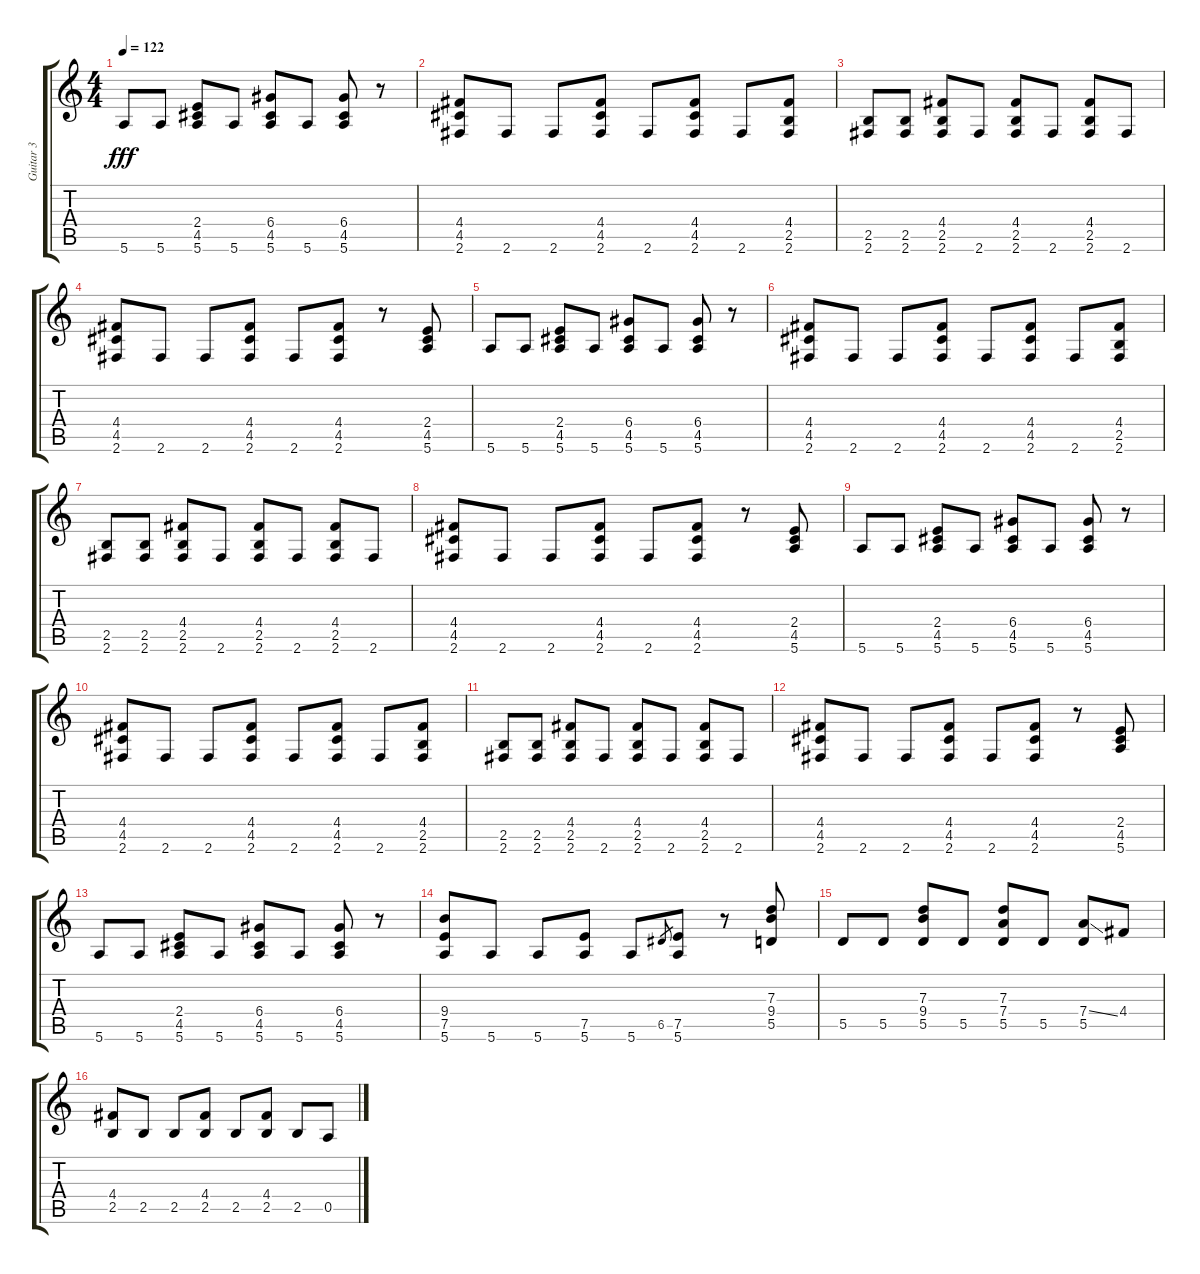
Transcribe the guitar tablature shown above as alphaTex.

\track ("Guitar 3" "Guitar 3") {instrument overdrivenguitar}
\staff {score tabs}
\tuning (E4 B3 G3 D3 A2 E2) {hide}
\ts (4 4)
\tempo 122
\clef g2
\ks c
5.6.8{dy fff} 5.6.8 (2.4 4.5 5.6).8 5.6.8 (6.4 4.5 5.6).8 5.6.8 (6.4 4.5 5.6).8 r.8 |
(4.4 4.5 2.6).8 2.6.8 2.6.8 (4.4 4.5 2.6).8 2.6.8 (4.4 4.5 2.6).8 2.6.8 (4.4 2.5 2.6).8 |
(2.5 2.6).8 (2.5 2.6).8 (4.4 2.5 2.6).8 2.6.8 (4.4 2.5 2.6).8 2.6.8 (4.4 2.5 2.6).8 2.6.8 |
(4.4 4.5 2.6).8 2.6.8 2.6.8 (4.4 4.5 2.6).8 2.6.8 (4.4 4.5 2.6).8 r.8 (2.4 4.5 5.6).8 |
5.6.8 5.6.8 (2.4 4.5 5.6).8 5.6.8 (6.4 4.5 5.6).8 5.6.8 (6.4 4.5 5.6).8 r.8 |
(4.4 4.5 2.6).8 2.6.8 2.6.8 (4.4 4.5 2.6).8 2.6.8 (4.4 4.5 2.6).8 2.6.8 (4.4 2.5 2.6).8 |
(2.5 2.6).8 (2.5 2.6).8 (4.4 2.5 2.6).8 2.6.8 (4.4 2.5 2.6).8 2.6.8 (4.4 2.5 2.6).8 2.6.8 |
(4.4 4.5 2.6).8 2.6.8 2.6.8 (4.4 4.5 2.6).8 2.6.8 (4.4 4.5 2.6).8 r.8 (2.4 4.5 5.6).8 |
5.6.8 5.6.8 (2.4 4.5 5.6).8 5.6.8 (6.4 4.5 5.6).8 5.6.8 (6.4 4.5 5.6).8 r.8 |
(4.4 4.5 2.6).8 2.6.8 2.6.8 (4.4 4.5 2.6).8 2.6.8 (4.4 4.5 2.6).8 2.6.8 (4.4 2.5 2.6).8 |
(2.5 2.6).8 (2.5 2.6).8 (4.4 2.5 2.6).8 2.6.8 (4.4 2.5 2.6).8 2.6.8 (4.4 2.5 2.6).8 2.6.8 |
(4.4 4.5 2.6).8 2.6.8 2.6.8 (4.4 4.5 2.6).8 2.6.8 (4.4 4.5 2.6).8 r.8 (2.4 4.5 5.6).8 |
5.6.8 5.6.8 (2.4 4.5 5.6).8 5.6.8 (6.4 4.5 5.6).8 5.6.8 (6.4 4.5 5.6).8 r.8 |
(9.4 7.5 5.6).8 5.6.8 5.6.8 (7.5 5.6).8 5.6.8 6.5.8{gr} (7.5 5.6).8 r.8 (7.3 9.4 5.5).8 |
5.5.8 5.5.8 (7.3 9.4 5.5).8 5.5.8 (7.3 7.4 5.5).8 5.5.8 (7.4{ss} 5.5).8 4.4.8 |
(4.4 2.5).8 2.5.8 2.5.8 (4.4 2.5).8 2.5.8 (4.4 2.5).8 2.5.8 0.5.8
